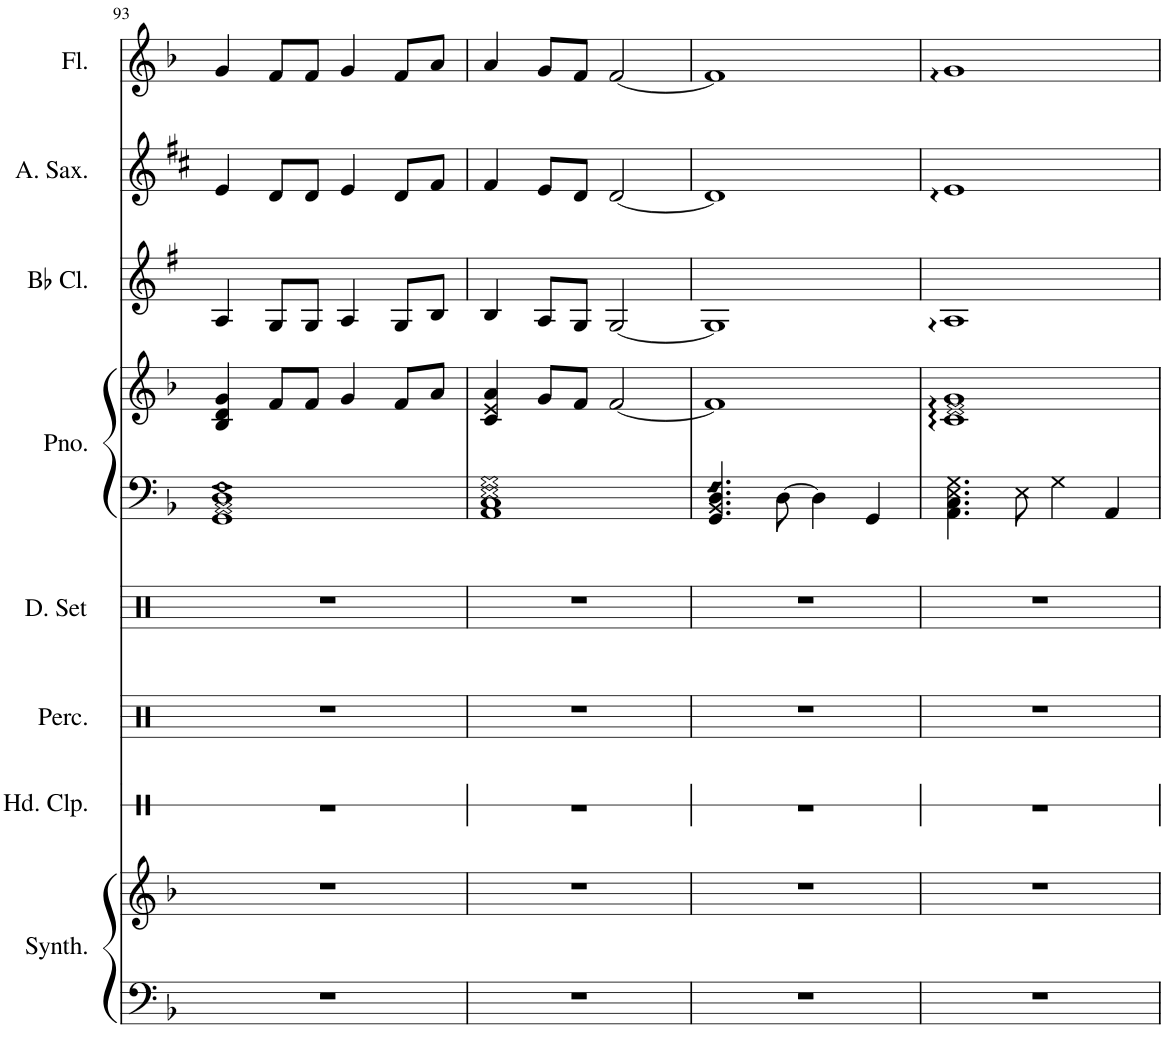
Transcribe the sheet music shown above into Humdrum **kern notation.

**kern	**kern	**kern	**kern	**kern	**kern	**kern	**kern	**kern	**kern
*part8	*part8	*part7	*part6	*part5	*part4	*part4	*part3	*part2	*part1
*staff10	*staff9	*staff8	*staff7	*staff6	*staff5	*staff4	*staff3	*staff2	*staff1
*I"Bass Synthesiser	*	*I"Hand Clap	*I"Percussion	*I"Drumset	*I"Piano	*	*I"Bb Clarinet	*I"Alto Saxophone	*I"Flute
*I'Synth.	*	*I'Hd. Clp.	*I'Perc.	*I'D. Set	*I'Pno.	*	*I'Bb Cl.	*I'A. Sax.	*I'Fl.
!!LO:PB:g=z
*clefF4	*clefG2	*clefX	*clefX	*clefX	*clefF4	*clefG2	*clefG2	*clefG2	*clefG2
*	*	*	*	*	*	*	*Trd1c2	*Trd5c9	*
*k[b-]	*k[b-]	*k[]	*k[]	*k[]	*k[b-]	*k[b-]	*k[f#]	*k[f#c#]	*k[b-]
*M4/4	*M4/4	*M4/4	*M4/4	*M4/4	*M4/4	*M4/4	*M4/4	*M4/4	*M4/4
=93	=93	=93	=93	=93	=93	=93	=93	=93	=93
!	!	!	!	!	!LO:N:n=4:head=diamond	!	!	!	!
1r	1r	1r	1r	1r	1GG 1BB- 1D 1F	4B-/ 4d/ 4g/	4A/	4e/	4g/
.	.	.	.	.	.	8f/L	8G/L	8d/L	8f/L
.	.	.	.	.	.	8f/J	8G/J	8d/J	8f/J
.	.	.	.	.	.	4g/	4A/	4e/	4g/
.	.	.	.	.	.	8f/L	8G/L	8d/L	8f/L
.	.	.	.	.	.	8a/J	8B/J	8f#/J	8a/J
=94	=94	=94	=94	=94	=94	=94	=94	=94	=94
1r	1r	1r	1r	1r	1AA 1C 1E 1G	4c/ 4e/ 4a/	4B/	4f#/	4a/
.	.	.	.	.	.	8g/L	8A/L	8e/L	8g/L
.	.	.	.	.	.	8f/J	8G/J	8d/J	8f/J
.	.	.	.	.	.	[2f/	[2G/	[2d/	[2f/
=95	=95	=95	=95	=95	=95	=95	=95	=95	=95
!	!	!	!	!	!LO:N:n=4:head=diamond	!	!	!	!
1r	1r	1r	1r	1r	4.GG/ 4.BB-/ 4.D/ 4.F/	1f]	1G]	1d]	1f]
.	.	.	.	.	[8D\	.	.	.	.
.	.	.	.	.	4D\]	.	.	.	.
.	.	.	.	.	4GG/	.	.	.	.
=96	=96	=96	=96	=96	=96	=96	=96	=96	=96
1r	1r	1r	1r	1r	4.AA\ 4.C\ 4.E\ 4.G\	1c 1e 1g	1A	1e	1g
.	.	.	.	.	8E\	.	.	.	.
.	.	.	.	.	4G\	.	.	.	.
.	.	.	.	.	4AA/	.	.	.	.
=	=	=	=	=	=	=	=	=	=
*-	*-	*-	*-	*-	*-	*-	*-	*-	*-
